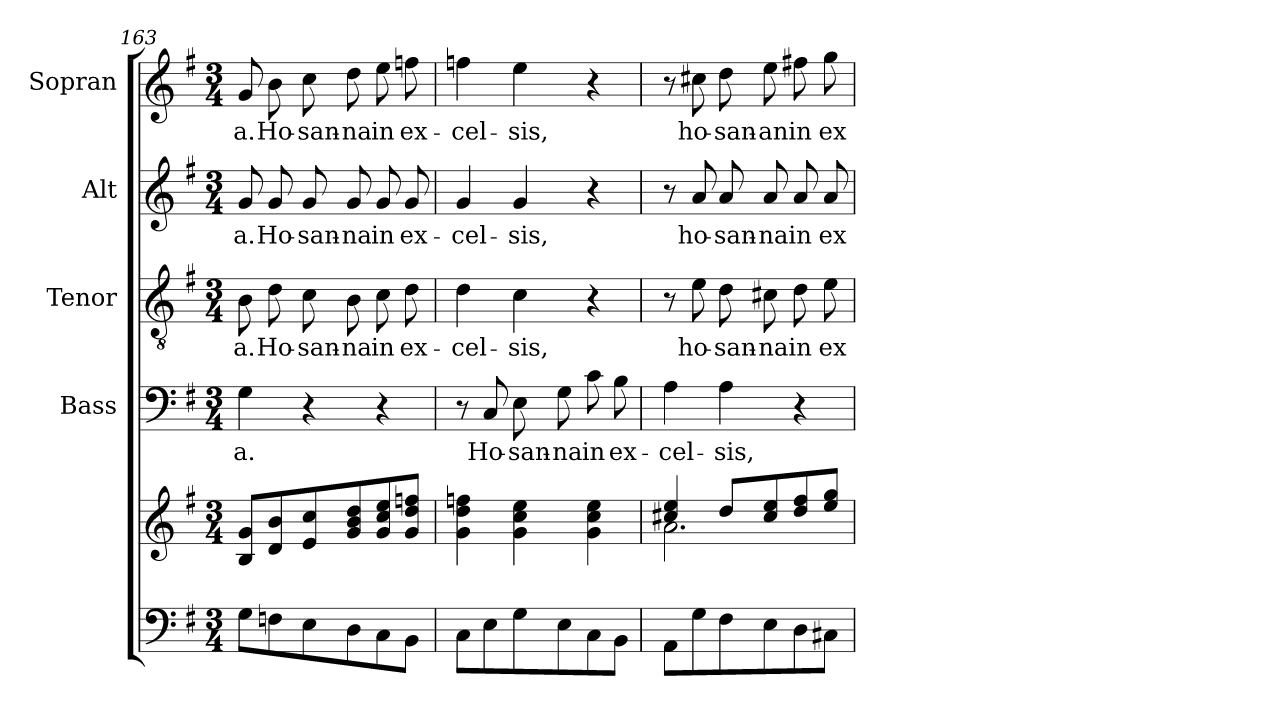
**kern	**kern	**kern	**text	**kern	**text	**kern	**text	**kern	**text
*part5	*part5	*part4	*part4	*part3	*part3	*part2	*part2	*part1	*part1
*staff6	*staff5	*staff4	*staff4	*staff3	*staff3	*staff2	*staff2	*staff1	*staff1
*	*	*I"Bass	*	*I"Tenor	*	*I"Alt	*	*I"Sopran	*
*	*	*I'B.	*	*I'T.	*	*I'A.	*	*I'S.	*
*clefF4	*clefG2	*clefF4	*	*clefGv2	*	*clefG2	*	*clefG2	*
*k[f#]	*k[f#]	*k[f#]	*	*k[f#]	*	*k[f#]	*	*k[f#]	*
*G:	*G:	*G:	*	*G:	*	*G:	*	*G:	*
*M3/4	*M3/4	*M3/4	*	*M3/4	*	*M3/4	*	*M3/4	*
=163	=163	=163	=163	=163	=163	=163	=163	=163	=163
!	!	!	!LO:LY:b	!	!LO:LY:b	!	!LO:LY:b	!	!LO:LY:b
8G\L	8B/ 8g/L	4G\	-a.	8B\	-a.	8g/	-a.	8g/	-a.
!	!	!	!	!	!LO:LY:b	!	!LO:LY:b	!	!LO:LY:b
8Fn\	8d/ 8b/	.	.	8d\	Ho-	8g/	Ho-	8b\	Ho-
!	!	!	!	!	!LO:LY:b	!	!LO:LY:b	!	!LO:LY:b
8E\	8e/ 8cc/	4r	.	8c\	-san-	8g/	-san-	8cc\	-san-
!	!	!	!	!	!LO:LY:b	!	!LO:LY:b	!	!LO:LY:b
8D\	8g/ 8b/ 8dd/	.	.	8B\	-na	8g/	-na	8dd\	-na
!	!	!	!	!	!LO:LY:b	!	!LO:LY:b	!	!LO:LY:b
8C\	8g/ 8cc/ 8ee/	4r	.	8c\	in	8g/	in	8ee\	in
!	!	!	!	!	!LO:LY:b	!	!LO:LY:b	!	!LO:LY:b
8BB\J	8g/ 8dd/ 8ffn/J	.	.	8d\	ex-	8g/	ex-	8ffn\	ex-
=164	=164	=164	=164	=164	=164	=164	=164	=164	=164
!	!	!	!	!	!LO:LY:b	!	!LO:LY:b	!	!LO:LY:b
8C\L	4g\ 4dd\ 4ffn\	8r	.	4d\	-cel-	4g/	-cel-	4ffn\	-cel-
!	!	!	!LO:LY:b	!	!	!	!	!	!
8E\	.	8C/	Ho-	.	.	.	.	.	.
!	!	!	!LO:LY:b	!	!LO:LY:b	!	!LO:LY:b	!	!LO:LY:b
8G\	4g\ 4cc\ 4ee\	8E\	-san-	4c\	-sis,	4g/	-sis,	4ee\	-sis,
!	!	!	!LO:LY:b	!	!	!	!	!	!
8E\	.	8G\	-na	.	.	.	.	.	.
!	!	!	!LO:LY:b	!	!	!	!	!	!
8C\	4g\ 4cc\ 4ee\	8c\	in	4r	.	4r	.	4r	.
!	!	!	!LO:LY:b	!	!	!	!	!	!
8BB\J	.	8B\	ex-	.	.	.	.	.	.
=165	=165	=165	=165	=165	=165	=165	=165	=165	=165
*	*^	*	*	*	*	*	*	*	*
!	!	!	!	!LO:LY:b	!	!	!	!	!	!
8AA\L	4cc#X/ 4ee/	2.a\	4A\	-cel-	8r	.	8r	.	8r	.
!	!	!	!	!	!	!LO:LY:b	!	!LO:LY:b	!	!LO:LY:b
8G\	.	.	.	.	8e\	ho-	8a/	ho-	8cc#X\	ho-
!	!	!	!	!LO:LY:b	!	!LO:LY:b	!	!LO:LY:b	!	!LO:LY:b
8F#\	8dd/L	.	4A\	-sis,	8d\	-san-	8a/	-san-	8dd\	-san-
!	!	!	!	!	!	!LO:LY:b	!	!LO:LY:b	!	!LO:LY:b
8E\	8cc#/ 8ee/	.	.	.	8c#X\	-na	8a/	-na	8ee\	-an
!	!	!	!	!	!	!LO:LY:b	!	!LO:LY:b	!	!LO:LY:b
8D\	8dd/ 8ff#/	.	4r	.	8d\	in	8a/	in	8ff#X\	in
!	!	!	!	!	!	!LO:LY:b	!	!LO:LY:b	!	!LO:LY:b
8C#X\J	8ee/ 8gg/J	.	.	.	8e\	ex-	8a/	ex-	8gg\	ex-
*	*v	*v	*	*	*	*	*	*	*	*
=	=	=	=	=	=	=	=	=	=
*-	*-	*-	*-	*-	*-	*-	*-	*-	*-
